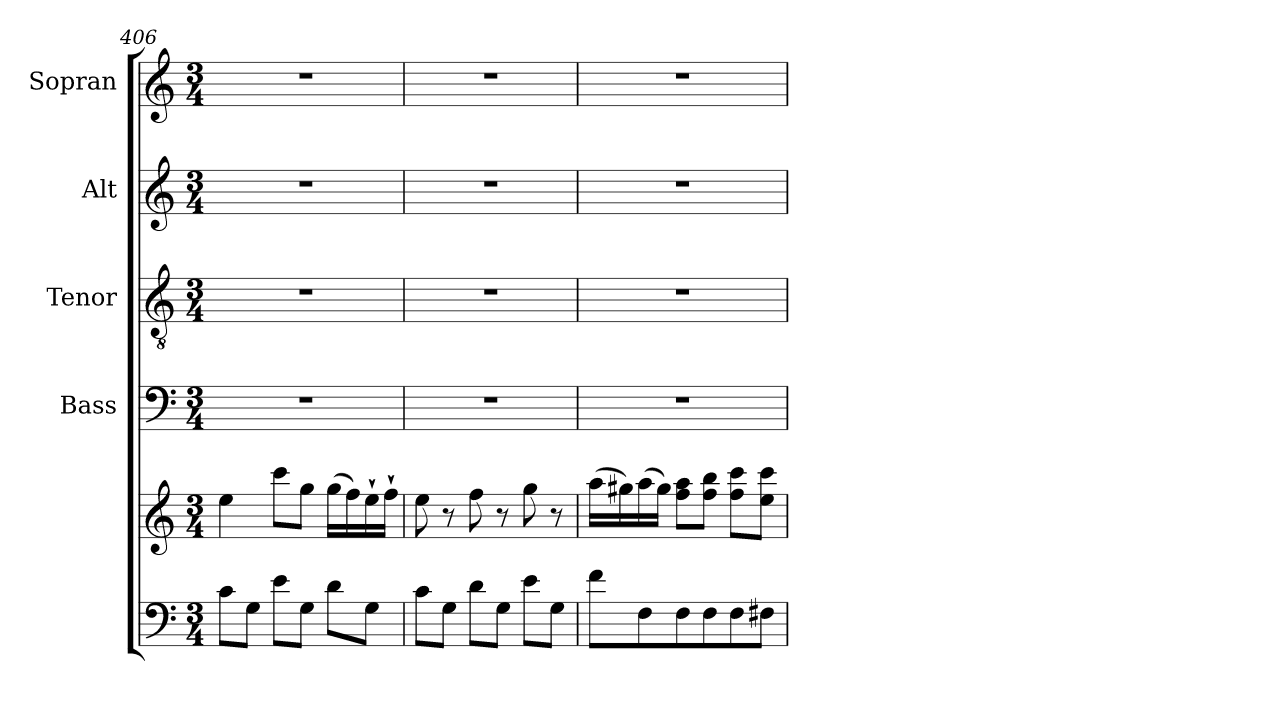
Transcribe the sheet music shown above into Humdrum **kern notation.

**kern	**kern	**kern	**kern	**kern	**kern
*part5	*part5	*part4	*part3	*part2	*part1
*staff6	*staff5	*staff4	*staff3	*staff2	*staff1
*	*	*I"Bass	*I"Tenor	*I"Alt	*I"Sopran
*	*	*I'B.	*I'T.	*I'A.	*I'S.
*clefF4	*clefG2	*clefF4	*clefGv2	*clefG2	*clefG2
*k[]	*k[]	*k[]	*k[]	*k[]	*k[]
*C:	*C:	*C:	*C:	*C:	*C:
*M3/4	*M3/4	*M3/4	*M3/4	*M3/4	*M3/4
=406	=406	=406	=406	=406	=406
8c\L	4ee\	2.r	2.r	2.r	2.r
8G\J	.	.	.	.	.
8e\L	8ccc\L	.	.	.	.
8G\J	8gg\J	.	.	.	.
8d\L	(>16gg\LL	.	.	.	.
.	16ff\)	.	.	.	.
8G\J	16ee`>\	.	.	.	.
.	16ff`>\JJ	.	.	.	.
=407	=407	=407	=407	=407	=407
8c\L	8ee\	2.r	2.r	2.r	2.r
8G\J	8r	.	.	.	.
8d\L	8ff\	.	.	.	.
8G\J	8r	.	.	.	.
8e\L	8gg\	.	.	.	.
8G\J	8r	.	.	.	.
=408	=408	=408	=408	=408	=408
8f\L	(>16aa\LL	2.r	2.r	2.r	2.r
.	16gg#X\)	.	.	.	.
8F\	(>16aa\	.	.	.	.
.	16gg#\JJ)	.	.	.	.
8F\	8ff\ 8aa\L	.	.	.	.
8F\	8ff\ 8bb\J	.	.	.	.
8F\	8ff\ 8ccc\L	.	.	.	.
8F#X\J	8ee\ 8ccc\J	.	.	.	.
=	=	=	=	=	=
*-	*-	*-	*-	*-	*-
